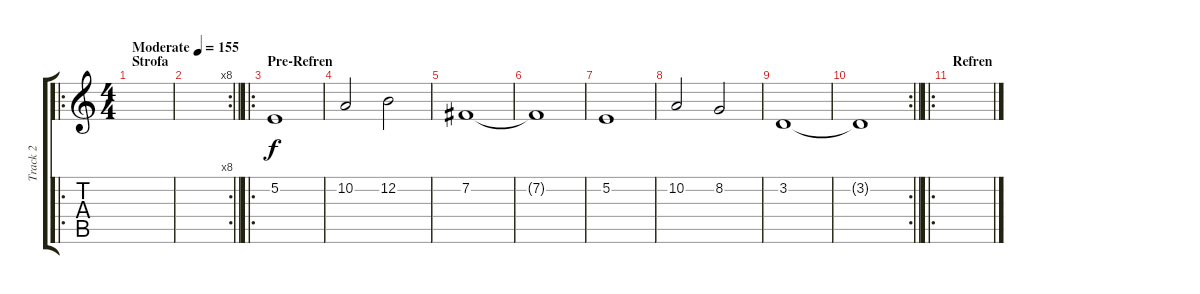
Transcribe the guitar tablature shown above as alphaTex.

\track ("Track 2" "Track 2") {instrument tremolostrings}
\staff {score tabs}
\tuning (E4 B3 G3 D3 A2 E2) {hide}
\ro
\ts (4 4)
\section ("" "Strofa")
\tempo (155 "Moderate")
\clef g2
\ks c
|
\rc 8
\barLineRight lightlight
|
\ro
\section ("" "Pre-Refren")
5.2.1 |
10.2.2 12.2.2 |
7.2.1 |
7.2{t}.1 |
5.2.1 |
10.2.2 8.2.2 |
3.2.1 |
\rc 2
\barLineRight lightlight
3.2{t}.1 |
\ro
\section ("" "Refren")
